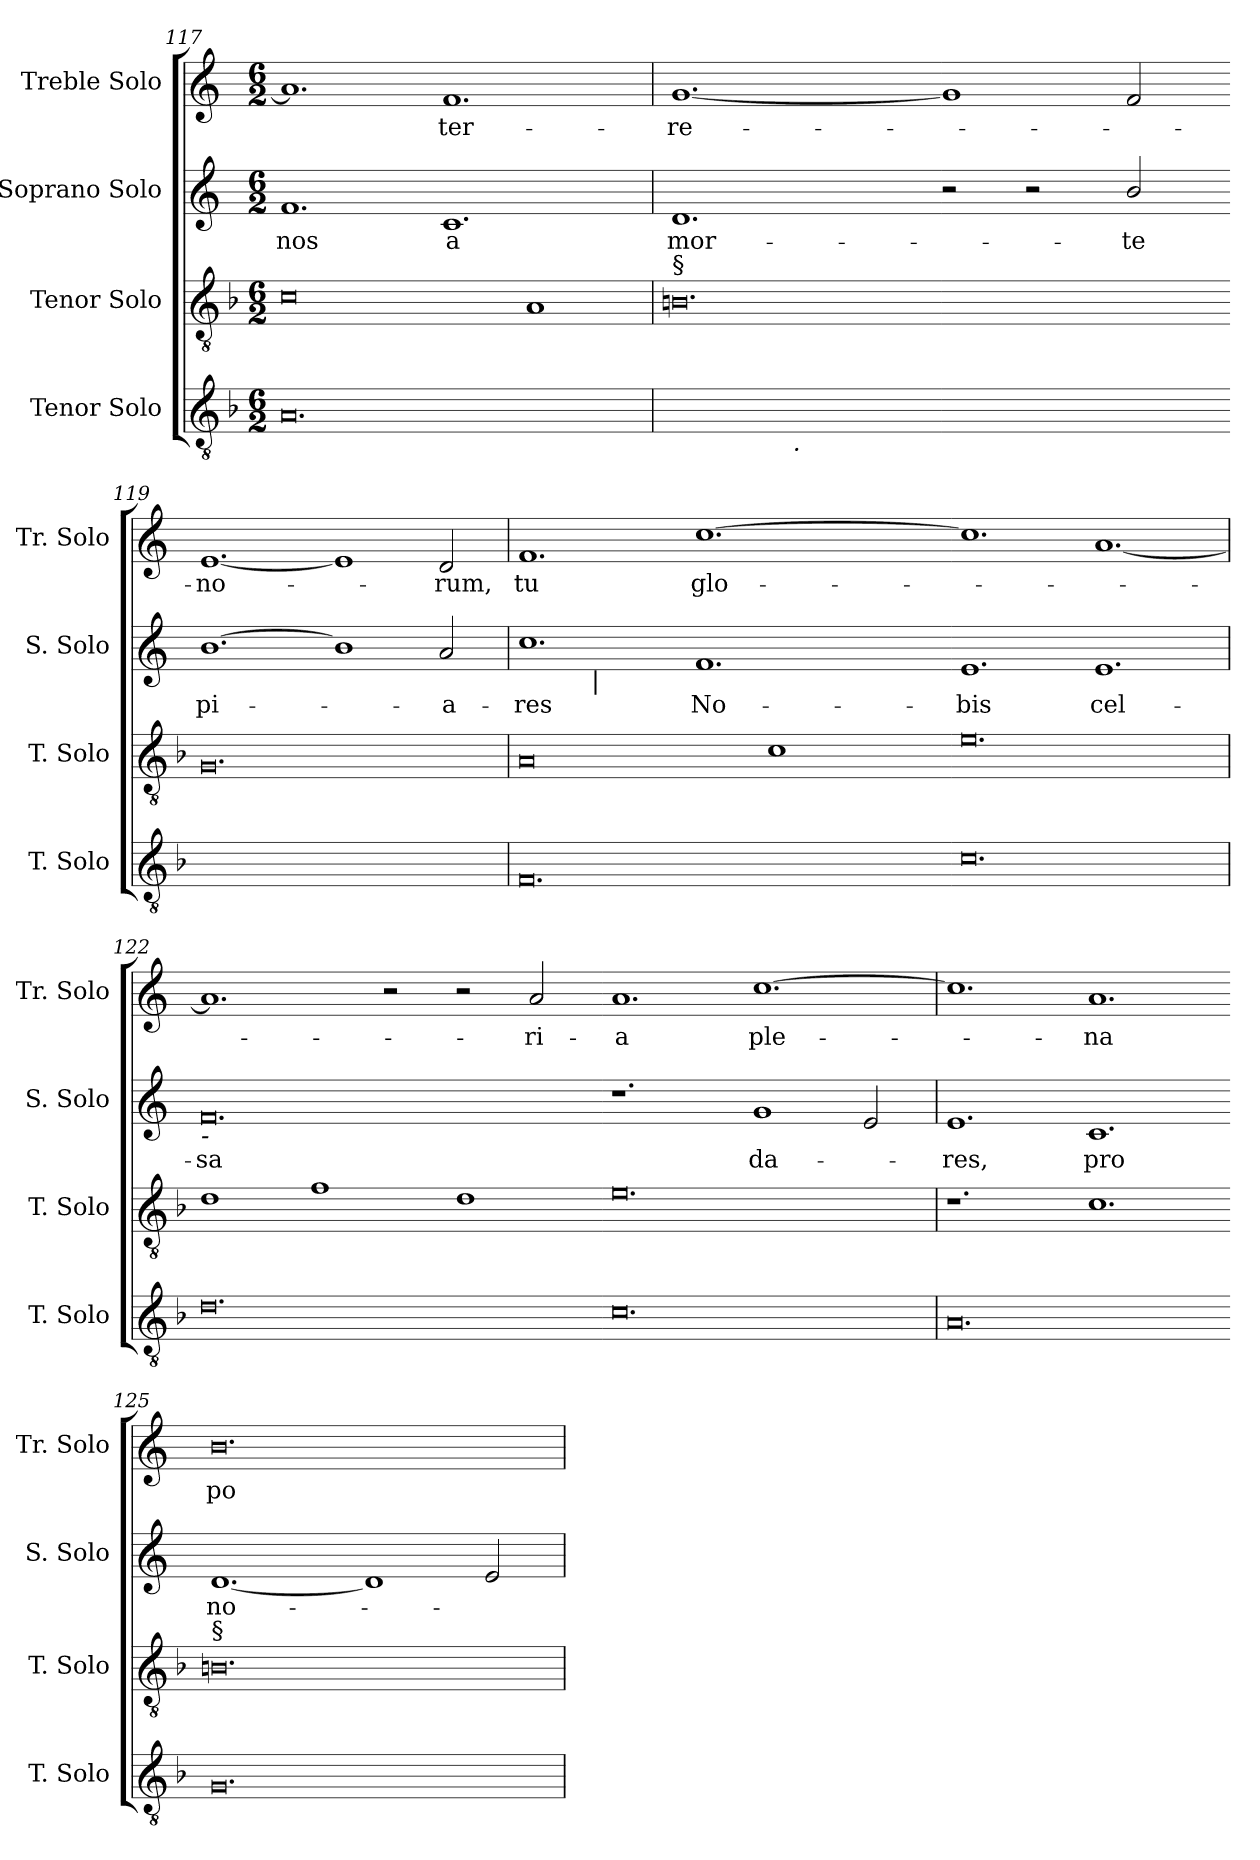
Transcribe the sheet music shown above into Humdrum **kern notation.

**kern	**kern	**kern	**text	**kern	**text
*part4	*part3	*part2	*part2	*part1	*part1
*staff4	*staff3	*staff2	*staff2	*staff1	*staff1
*I"Tenor Solo	*I"Tenor Solo	*I"Soprano Solo	*	*I"Treble Solo	*
*I'T. Solo	*I'T. Solo	*I'S. Solo	*	*I'Tr. Solo	*
*clefGv2	*clefGv2	*clefG2	*	*clefG2	*
*ITrd7c12	*ITrd7c12	*	*	*	*
*k[b-]	*k[b-]	*k[]	*	*k[]	*
*F:	*F:	*C:	*	*C:	*
*M6/2	*M6/2	*M6/2	*	*M6/2	*
=117	=117	=117	=117	=117	=117
!	!	!	!LO:LY:b:color=#000000	!	!
0.AAi	0Ci	1.fi	nos	1.ai]	.
!	!	!	!LO:LY:b:color=#000000	!	!
!	!	!	!	!	!LO:LY:b:color=#000000
.	.	1.ci	a	1.fi	ter-
.	1AAi	.	.	.	.
=118	=118	=118	=118	=118	=118
!	!	!	!LO:LY:b:color=#000000	!	!
!	!LO:TX:a:t=§	!	!	!	!
!	!	!	!	!	!LO:LY:b:color=#000000
*^	*	*	*	*	*
[<0.GGiyy	4ryy	0.BBni	1.di	mor-	[<1.gi	-re-
.	8ryy	.	.	.	.	.
.	32ryy	.	.	.	.	.
.	64...ryy	.	.	.	.	.
!	!LO:TX:b:i:t=.	!	!	!	!	!
.	1ryy	.	.	.	.	.
.	1ryy	.	.	.	.	.
.	.	.	2r	.	1gi]	.
.	.	.	2r	.	.	.
.	2ryy	.	.	.	.	.
!	!	!	!	!LO:LY:b:color=#000000	!	!
.	.	.	2bi/	-te	2fi/	.
.	16ryy	.	.	.	.	.
.	512ryy	.	.	.	.	.
*v	*v	*	*	*	*	*
=119-	=119-	=119-	=119-	=119-	=119-
*^	*	*	*	*	*
!	!	!	!	!LO:LY:b:color=#000000	!	!
*v	*v	*	*	*	*	*
*^	*	*	*	*	*
!	!	!	!	!	!	!LO:LY:b:color=#000000
*v	*v	*	*	*	*	*
0.GGiyy]	0.GGi	[<1.bi	pi-	[<1.ei	-no-
.	.	1bi]	.	1ei]	.
!	!	!	!LO:LY:b:color=#000000	!	!
!	!	!	!	!	!LO:LY:b:color=#000000
.	.	2ai/	-a-	2di/	-rum,
=120	=120	=120	=120	=120	=120
!	!	!	!LO:LY:b:color=#000000	!	!
!	!	!	!	!	!LO:LY:b:color=#000000
*	*	*^	*	*	*
0.FFi	0AAi	1.cci	2ryy	-res	1.fi	tu
.	.	.	256ryy	.	.	.
!	!	!	!LO:TX:b:i:t=|	!	!	!
.	.	.	1ryy	.	.	.
!	!	!	!	!LO:LY:b:color=#000000	!	!
!	!	!	!	!	!	!LO:LY:b:color=#000000
.	.	1.fi	.	No-	[>1.cci	glo-
.	.	.	1ryy	.	.	.
.	1Ci	.	.	.	.	.
.	.	.	4ryy	.	.	.
.	.	.	8ryy	.	.	.
.	.	.	16ryy	.	.	.
.	.	.	32...ryy	.	.	.
*	*	*v	*v	*	*	*
=121-	=121-	=121-	=121-	=121-	=121-
*	*	*^	*	*	*
!	!	!	!	!LO:LY:b:color=#000000	!	!
*	*	*v	*v	*	*	*
0.Ci	0.Ei	1.ei	-bis	1.cci]	.
!	!	!	!LO:LY:b:color=#000000	!	!
.	.	1.ei	cel-	[<1.ai	.
!!LO:PB:g=z
=122	=122	=122	=122	=122	=122
!	!	!LO:TX:b:i:t=-	!	!	!
!	!	!	!LO:LY:b:color=#000000	!	!
0.Di	1Di	0.fi	-sa	1.ai]	.
.	1Fi	.	.	.	.
.	.	.	.	2r	.
.	1Di	.	.	2r	.
!	!	!	!	!	!LO:LY:b:color=#000000
.	.	.	.	2ai/	-ri-
=123-	=123-	=123-	=123-	=123-	=123-
!	!	!	!	!	!LO:LY:b:color=#000000
0.Ci	0.Ei	1.r	.	1.ai	-a
!	!	!	!LO:LY:b:color=#000000	!	!
!	!	!	!	!	!LO:LY:b:color=#000000
.	.	1gi	da-	[>1.cci	ple-
.	.	2ei/	.	.	.
=124	=124	=124	=124	=124	=124
!	!	!	!LO:LY:b:color=#000000	!	!
0.AAi	1.r	1.ei	-res,	1.cci]	.
!	!	!	!LO:LY:b:color=#000000	!	!
!	!	!	!	!	!LO:LY:b:color=#000000
.	1.Ci	1.ci	pro	1.ai	-na
=125-	=125-	=125-	=125-	=125-	=125-
!	!	!	!LO:LY:b:color=#000000	!	!
!	!LO:TX:a:t=§	!	!	!	!
!	!	!	!	!	!LO:LY:b:color=#000000
0.GGi	0.BBni	[<1.di	no-	0.bi	po-
.	.	1di]	.	.	.
.	.	2ei/	.	.	.
=	=	=	=	=	=
*-	*-	*-	*-	*-	*-
